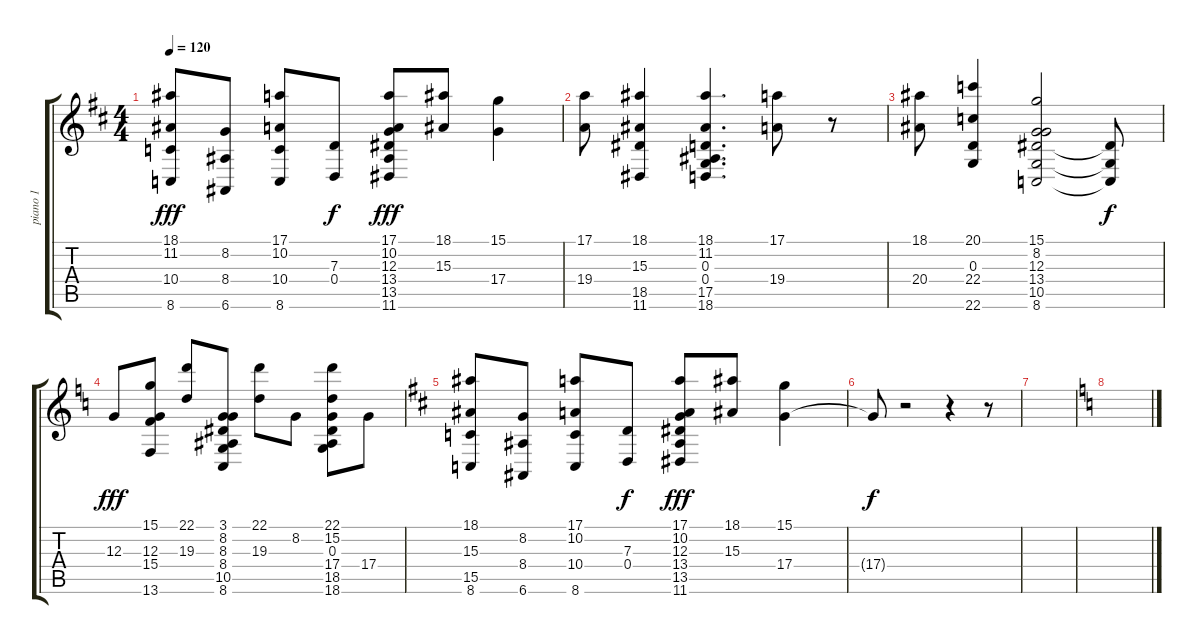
\track ("piano 1" "piano 1") {instrument brightacousticpiano}
\staff {score tabs}
\tuning (E4 B3 G3 D3 A2 E2) {hide}
\ts (4 4)
\tempo 120
\clef g2
\ks d
(18.1 11.2 10.4 8.6).8{dy fff volume 10} (8.2 8.4 6.6).8{volume 9} (17.1 10.2 10.4 8.6).8{volume 9} (7.3 0.4).8{dy f volume 9} (17.1 10.2 12.3 13.4 13.5 11.6).8{dy fff volume 8} (18.1 15.3).8{volume 8} (15.1 17.4).4{volume 8} |
(17.1 19.4).8{volume 8} (18.1 15.3 18.5 11.6).4{volume 7} (18.1 11.2 0.3 0.4 17.5 18.6).4{d volume 7} (17.1 19.4).8{volume 6} r.8 |
(18.1 20.4).8{volume 5} (20.1 0.3 22.4 22.6).4{volume 5} (15.1 8.2 12.3 13.4 10.5 8.6).2{volume 4} (13.4{t} 10.5{t} 8.6{t}).8{dy f} |
\ks c
12.3.8{dy fff volume 3} (15.1 12.3 15.4 13.6).8{volume 3} (22.1 19.3).8{volume 3} (3.1 8.2 8.3 8.4 10.5 8.6).8{volume 3} (22.1 19.3).8{volume 2} 8.2.8{volume 2} (22.1 15.2 0.3 17.4 18.5 18.6).8{volume 2} 17.4.8{volume 1} |
\ks d
(18.1 15.3 15.5 8.6).8{volume 1} (8.2 8.4 6.6).8{volume 1} (17.1 10.2 10.4 8.6).8{volume 1} (7.3 0.4).8{dy f volume 1} (17.1 10.2 12.3 13.4 13.5 11.6).8{dy fff volume 0} (18.1 15.3).8{volume 0} (15.1 17.4).4{volume 0} |
17.4{t}.8{dy f} r.2 r.4 r.8 |
|
\ks c
